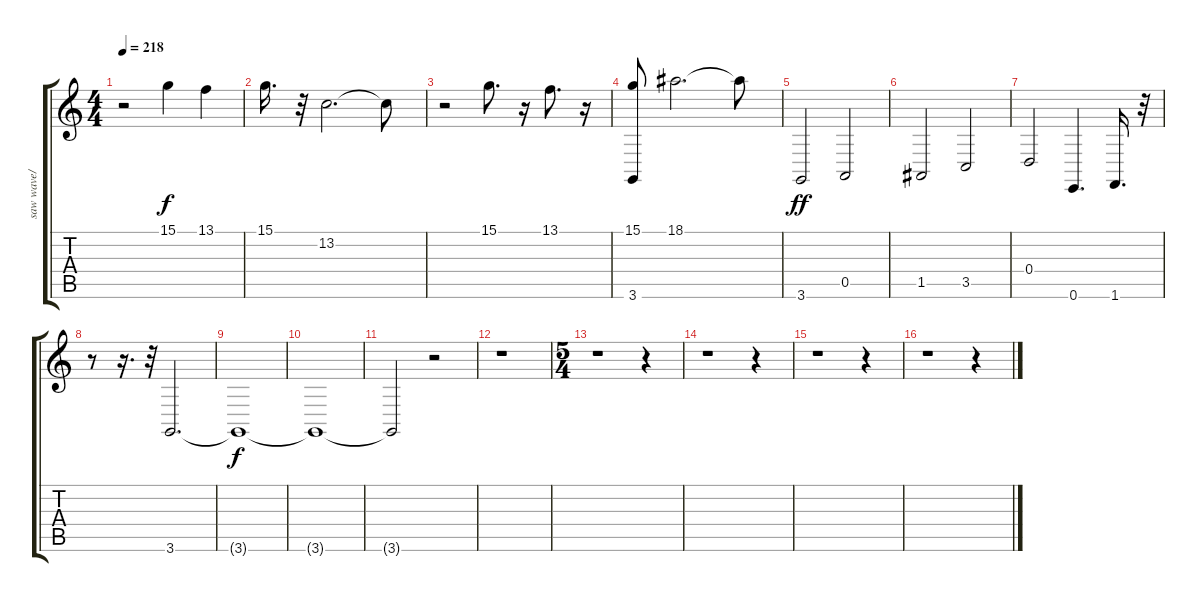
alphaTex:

\track ("saw wave/ dist. guit" "saw wave/ ") {instrument lead2sawtooth}
\staff {score tabs}
\tuning (E4 B3 G3 D3 A2 E2) {hide}
\ts (4 4)
\tempo 218
\clef g2
\ks c
r.2{dy f} 15.1.4 13.1.4 |
15.1.16{d} r.32 13.2.2{d} 13.2{t}.8 |
r.2 15.1.8{d} r.16 13.1.8{d} r.16 |
(15.1 3.6).8 18.1.2{d} 18.1{t}.8 |
3.6.2{dy ff} 0.5.2 |
1.5.2 3.5.2 |
0.4.2 0.6.4{d} 1.6.16{d} r.32 |
r.8 r.16{d} r.32 3.6.2{d} |
3.6{t}.1{dy f} |
3.6{t}.1 |
3.6{t}.2 r.2 |
r.1 |
\ts (5 4)
r.1 r.4 |
r.1 r.4 |
r.1 r.4 |
r.1 r.4
